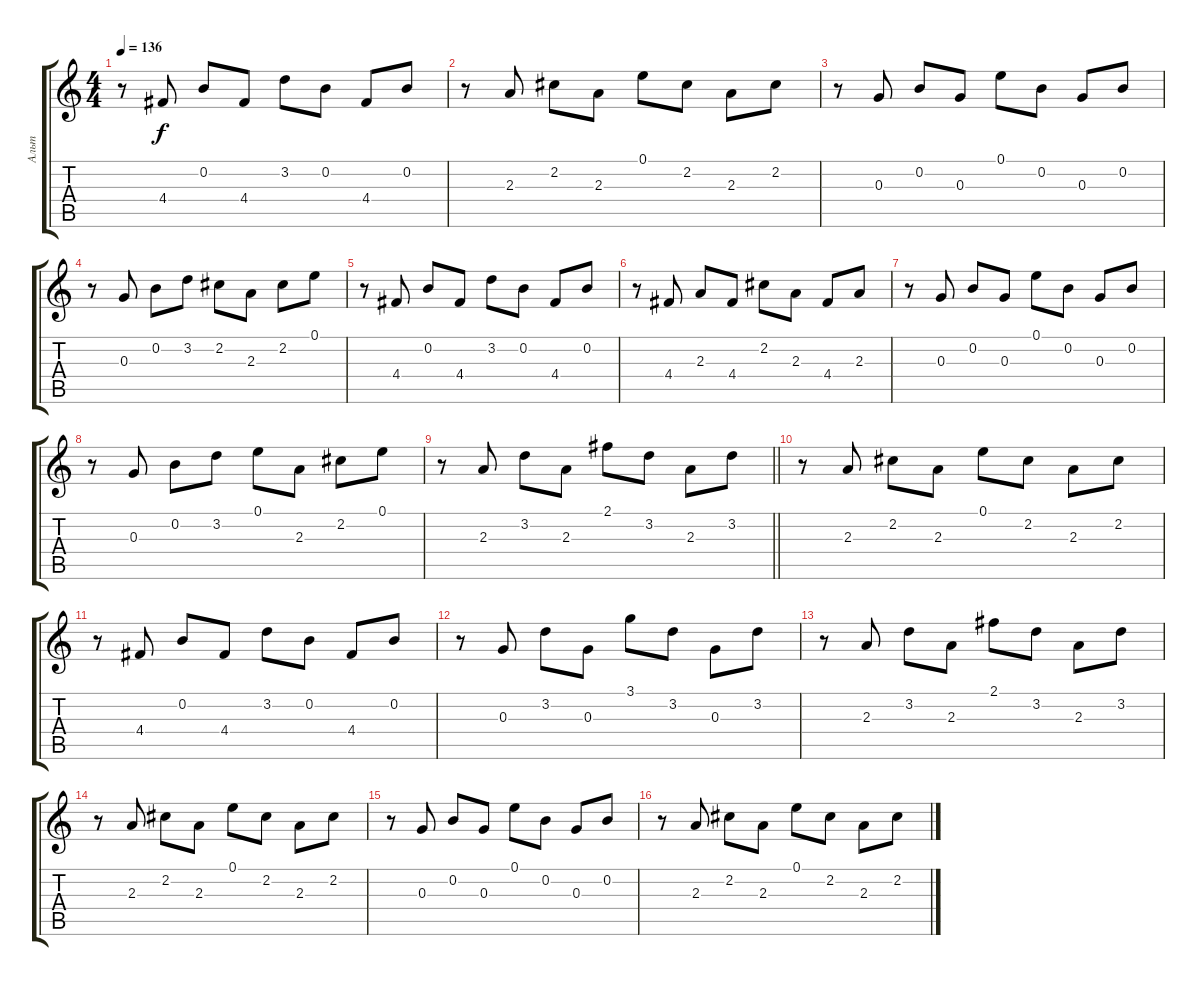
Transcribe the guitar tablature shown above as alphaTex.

\track ("Альт" "Альт") {instrument acousticguitarsteel}
\staff {score tabs}
\tuning (E4 B3 G3 D3 A2 E2) {hide}
\ts (4 4)
\tempo 136
\clef g2
\ks c
r.8{dy f} 4.4.8 0.2.8 4.4.8 3.2.8 0.2.8 4.4.8 0.2.8 |
r.8 2.3.8 2.2.8 2.3.8 0.1.8 2.2.8 2.3.8 2.2.8 |
r.8 0.3.8 0.2.8 0.3.8 0.1.8 0.2.8 0.3.8 0.2.8 |
r.8 0.3.8 0.2.8 3.2.8 2.2.8 2.3.8 2.2.8 0.1.8 |
r.8 4.4.8 0.2.8 4.4.8 3.2.8 0.2.8 4.4.8 0.2.8 |
r.8 4.4.8 2.3.8 4.4.8 2.2.8 2.3.8 4.4.8 2.3.8 |
r.8 0.3.8 0.2.8 0.3.8 0.1.8 0.2.8 0.3.8 0.2.8 |
r.8 0.3.8 0.2.8 3.2.8 0.1.8 2.3.8 2.2.8 0.1.8 |
\barLineRight lightlight
r.8 2.3.8 3.2.8 2.3.8 2.1.8 3.2.8 2.3.8 3.2.8 |
r.8 2.3.8 2.2.8 2.3.8 0.1.8 2.2.8 2.3.8 2.2.8 |
r.8 4.4.8 0.2.8 4.4.8 3.2.8 0.2.8 4.4.8 0.2.8 |
r.8 0.3.8 3.2.8 0.3.8 3.1.8 3.2.8 0.3.8 3.2.8 |
r.8 2.3.8 3.2.8 2.3.8 2.1.8 3.2.8 2.3.8 3.2.8 |
r.8 2.3.8 2.2.8 2.3.8 0.1.8 2.2.8 2.3.8 2.2.8 |
r.8 0.3.8 0.2.8 0.3.8 0.1.8 0.2.8 0.3.8 0.2.8 |
r.8 2.3.8 2.2.8 2.3.8 0.1.8 2.2.8 2.3.8 2.2.8
